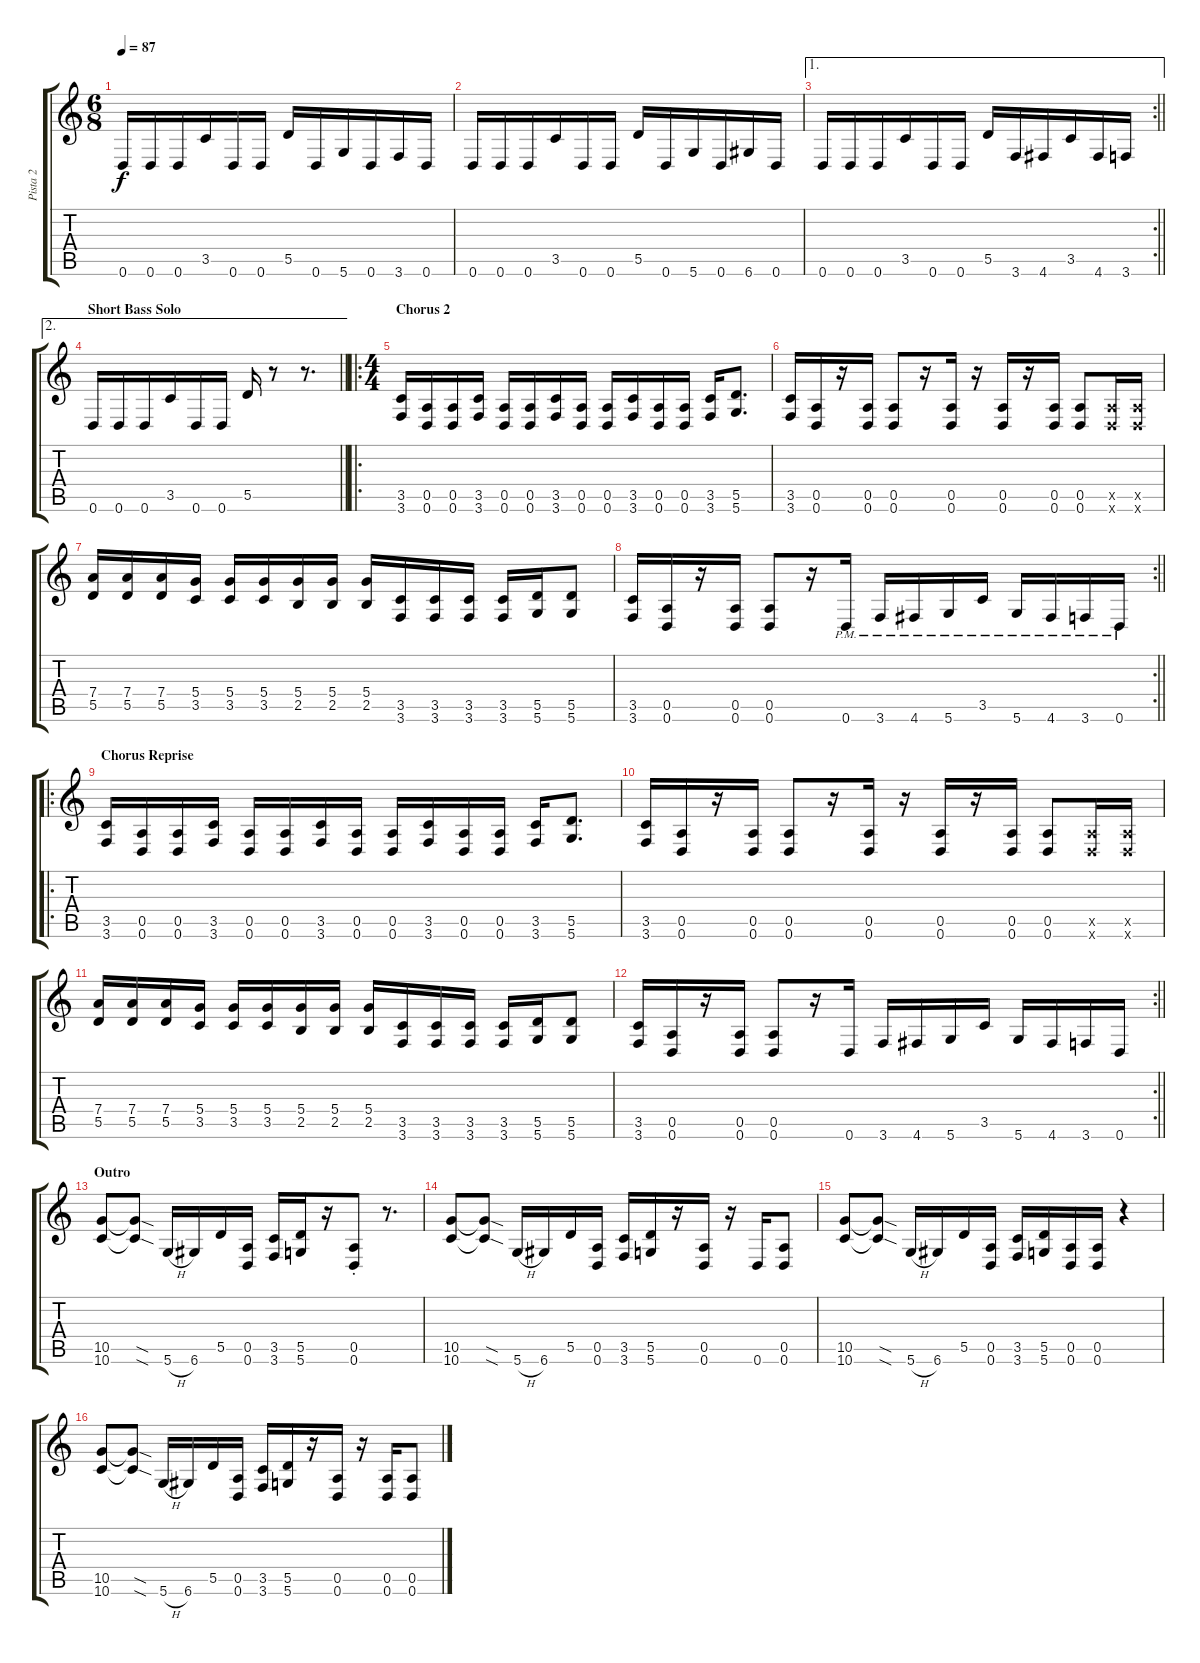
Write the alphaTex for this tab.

\track ("Pista 2" "Pista 2") {instrument distortionguitar}
\staff {score tabs}
\tuning (E4 B3 G3 D3 A2 D2) {hide}
\ts (6 8)
\tempo 87
\clef g2
\ks c
0.6.16{dy f} 0.6.16 0.6.16 3.5.16 0.6.16 0.6.16 5.5.16 0.6.16 5.6.16 0.6.16 3.6.16 0.6.16 |
0.6.16 0.6.16 0.6.16 3.5.16 0.6.16 0.6.16 5.5.16 0.6.16 5.6.16 0.6.16 6.6.16 0.6.16 |
\ae 1
\rc 2
\barLineRight lightlight
0.6.16 0.6.16 0.6.16 3.5.16 0.6.16 0.6.16 5.5.16 3.6.16 4.6.16 3.5.16 4.6.16 3.6.16 |
\ae 2
\section ("" "Short Bass Solo")
\barLineRight lightlight
0.6.16 0.6.16 0.6.16 3.5.16 0.6.16 0.6.16 5.5.16 r.8 r.8{d} |
\ro
\ts (4 4)
\section ("" "Chorus 2")
(3.5 3.6).16 (0.5 0.6).16 (0.5 0.6).16 (3.5 3.6).16 (0.5 0.6).16 (0.5 0.6).16 (3.5 3.6).16 (0.5 0.6).16 (0.5 0.6).16 (3.5 3.6).16 (0.5 0.6).16 (0.5 0.6).16 (3.5 3.6).16 (5.5 5.6).8{d} |
(3.5 3.6).16 (0.5 0.6).16 r.16 (0.5 0.6).16 (0.5 0.6).8 r.16 (0.5 0.6).16 r.16 (0.5 0.6).16 r.16 (0.5 0.6).16 (0.5 0.6).8 (0.5{x} 0.6{x}).16 (0.5{x} 0.6{x}).16 |
(7.4 5.5).16 (7.4 5.5).16 (7.4 5.5).16 (5.4 3.5).16 (5.4 3.5).16 (5.4 3.5).16 (5.4 2.5).16 (5.4 2.5).16 (5.4 2.5).16 (3.5 3.6).16 (3.5 3.6).16 (3.5 3.6).16 (3.5 3.6).16 (5.5 5.6).16 (5.5 5.6).8 |
\rc 2
\barLineRight lightlight
(3.5 3.6).16 (0.5 0.6).16 r.16 (0.5 0.6).16 (0.5 0.6).8 r.16 0.6{pm}.16 3.6{pm}.16 4.6{pm}.16 5.6{pm}.16 3.5{pm}.16 5.6{pm}.16 4.6{pm}.16 3.6{pm}.16 0.6{pm}.16 |
\ro
\section ("" "Chorus Reprise")
(3.5 3.6).16 (0.5 0.6).16 (0.5 0.6).16 (3.5 3.6).16 (0.5 0.6).16 (0.5 0.6).16 (3.5 3.6).16 (0.5 0.6).16 (0.5 0.6).16 (3.5 3.6).16 (0.5 0.6).16 (0.5 0.6).16 (3.5 3.6).16 (5.5 5.6).8{d} |
(3.5 3.6).16 (0.5 0.6).16 r.16 (0.5 0.6).16 (0.5 0.6).8 r.16 (0.5 0.6).16 r.16 (0.5 0.6).16 r.16 (0.5 0.6).16 (0.5 0.6).8 (0.5{x} 0.6{x}).16 (0.5{x} 0.6{x}).16 |
(7.4 5.5).16 (7.4 5.5).16 (7.4 5.5).16 (5.4 3.5).16 (5.4 3.5).16 (5.4 3.5).16 (5.4 2.5).16 (5.4 2.5).16 (5.4 2.5).16 (3.5 3.6).16 (3.5 3.6).16 (3.5 3.6).16 (3.5 3.6).16 (5.5 5.6).16 (5.5 5.6).8 |
\rc 2
\barLineRight lightlight
(3.5 3.6).16 (0.5 0.6).16 r.16 (0.5 0.6).16 (0.5 0.6).8 r.16 0.6.16 3.6.16 4.6.16 5.6.16 3.5.16 5.6.16 4.6.16 3.6.16 0.6.16 |
\section ("" "Outro")
(10.5 10.6).8 (10.5{sod t} 10.6{sod t}).8 5.6{h}.16 6.6.16 5.5.16 (0.5 0.6).16 (3.5 3.6).16 (5.5 5.6).16 r.16 (0.5{st} 0.6{st}).8 r.8{d} |
(10.5 10.6).8 (10.5{sod t} 10.6{sod t}).8 5.6{h}.16 6.6.16 5.5.16 (0.5 0.6).16 (3.5 3.6).16 (5.5 5.6).16 r.16 (0.5 0.6).16 r.16 0.6.16 (0.5 0.6).8 |
(10.5 10.6).8 (10.5{sod t} 10.6{sod t}).8 5.6{h}.16 6.6.16 5.5.16 (0.5 0.6).16 (3.5 3.6).16 (5.5 5.6).16 (0.5 0.6).16 (0.5 0.6).16 r.4 |
(10.5 10.6).8 (10.5{sod t} 10.6{sod t}).8 5.6{h}.16 6.6.16 5.5.16 (0.5 0.6).16 (3.5 3.6).16 (5.5 5.6).16 r.16 (0.5 0.6).16 r.16 (0.5 0.6).16 (0.5 0.6).8
